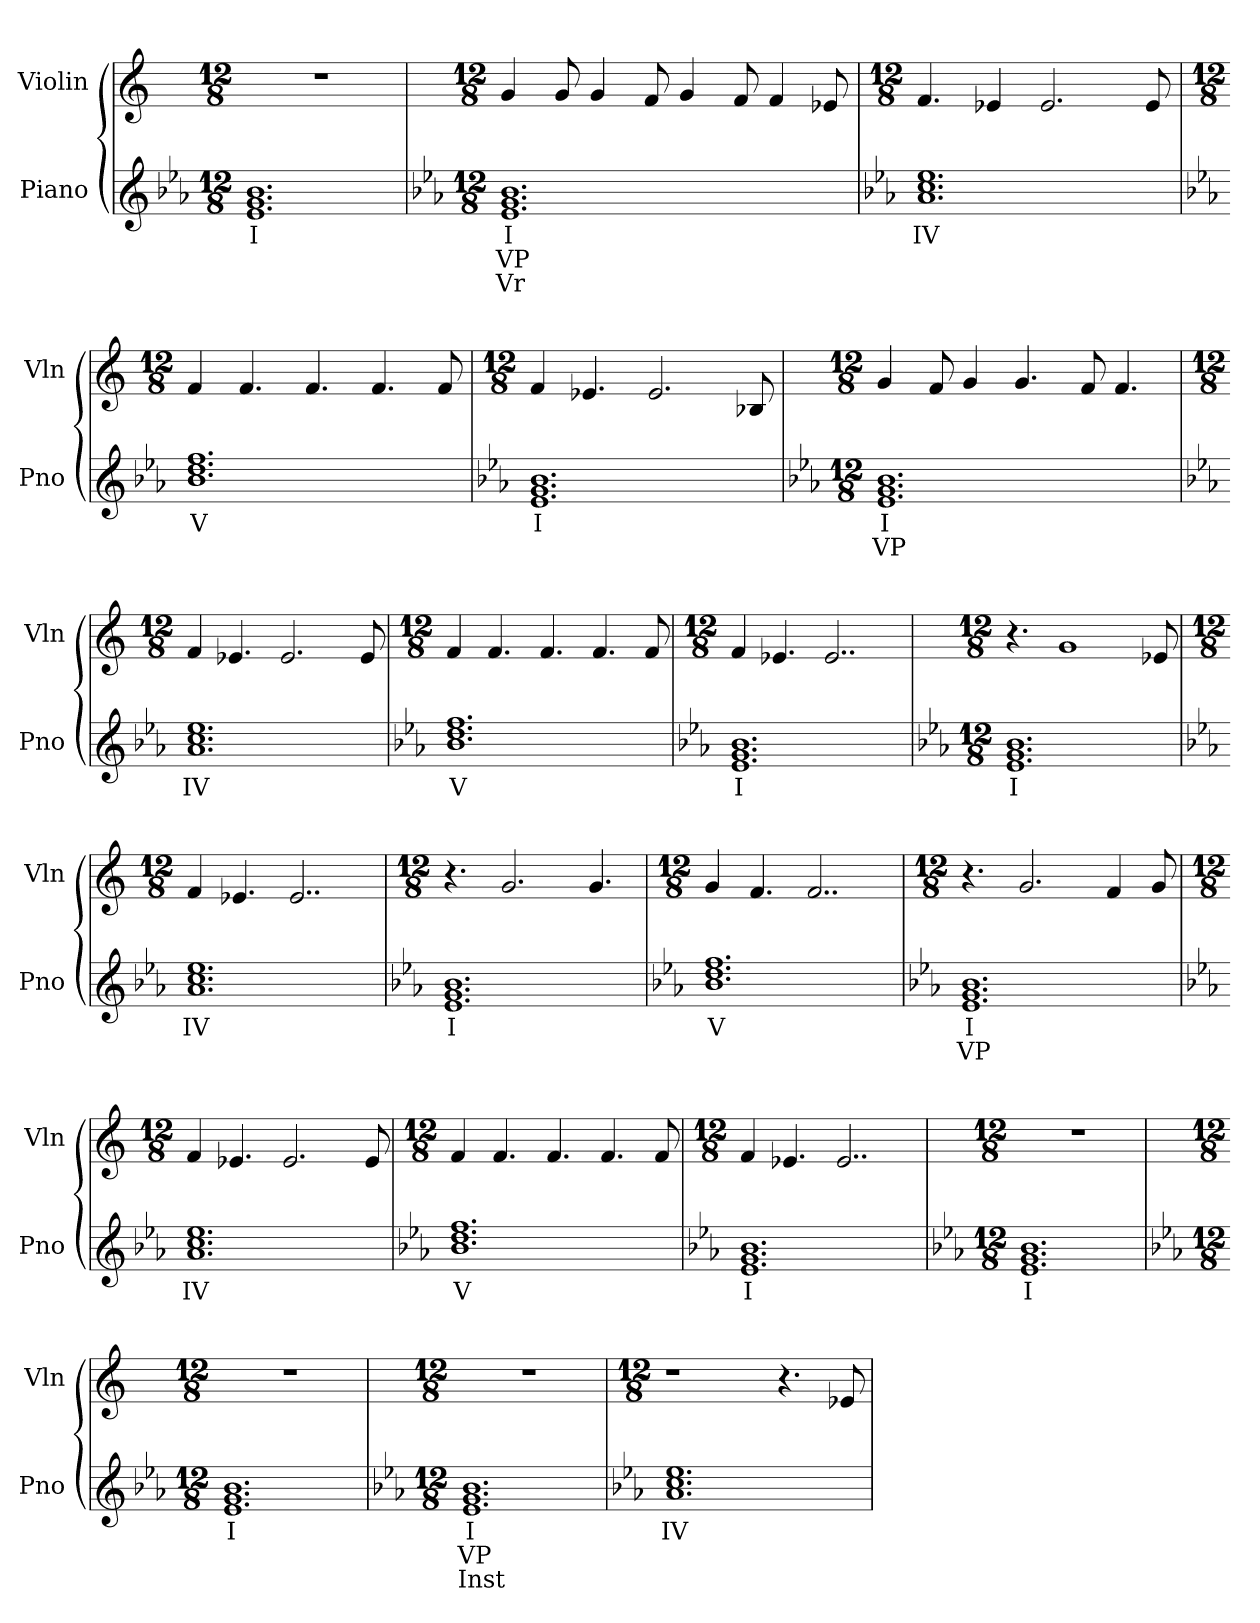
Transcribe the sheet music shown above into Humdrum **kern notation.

**kern	**text	**text	**text	**kern
*part2	*part2	*part2	*part2	*part1
*staff2	*staff2	*staff2	*staff2	*staff1
*I"Piano	*	*	*	*I"Violin
*I'Pno	*	*	*	*I'Vln
*k[b-e-a-]	*	*	*	*
*E-:	*	*	*	*
*M12/8	*	*	*	*M12/8
=	=	=	=	=
1.e- 1.g 1.b-	I	.	.	1.r
=	=	=	=	=
*k[b-e-a-]	*	*	*	*
*E-:	*	*	*	*
*M12/8	*	*	*	*M12/8
1.e- 1.g 1.b-	I	VP	Vr	4g
.	.	.	.	8g
.	.	.	.	4g
.	.	.	.	8f
.	.	.	.	4g
.	.	.	.	8f
.	.	.	.	4f
.	.	.	.	8e-X
=	=	=	=	=
*k[b-e-a-]	*	*	*	*
*E-:	*	*	*	*
*	*	*	*	*M12/8
1.a- 1.cc 1.ee-	IV	.	.	4.f
.	.	.	.	4e-X
.	.	.	.	2.e-
.	.	.	.	8e-
=	=	=	=	=
*k[b-e-a-]	*	*	*	*
*E-:	*	*	*	*
*	*	*	*	*M12/8
1.b- 1.dd 1.ff	V	.	.	4f
.	.	.	.	4.f
.	.	.	.	4.f
.	.	.	.	4.f
.	.	.	.	8f
=	=	=	=	=
*k[b-e-a-]	*	*	*	*
*E-:	*	*	*	*
*	*	*	*	*M12/8
1.e- 1.g 1.b-	I	.	.	4f
.	.	.	.	4.e-X
.	.	.	.	2.e-
.	.	.	.	8B-X
=	=	=	=	=
*k[b-e-a-]	*	*	*	*
*E-:	*	*	*	*
*M12/8	*	*	*	*M12/8
1.e- 1.g 1.b-	I	VP	.	4g
.	.	.	.	8f
.	.	.	.	4g
.	.	.	.	4.g
.	.	.	.	8f
.	.	.	.	4.f
=	=	=	=	=
*k[b-e-a-]	*	*	*	*
*E-:	*	*	*	*
*	*	*	*	*M12/8
1.a- 1.cc 1.ee-	IV	.	.	4f
.	.	.	.	4.e-X
.	.	.	.	2.e-
.	.	.	.	8e-
=	=	=	=	=
*k[b-e-a-]	*	*	*	*
*E-:	*	*	*	*
*	*	*	*	*M12/8
1.b- 1.dd 1.ff	V	.	.	4f
.	.	.	.	4.f
.	.	.	.	4.f
.	.	.	.	4.f
.	.	.	.	8f
=	=	=	=	=
*k[b-e-a-]	*	*	*	*
*E-:	*	*	*	*
*	*	*	*	*M12/8
1.e- 1.g 1.b-	I	.	.	4f
.	.	.	.	4.e-X
.	.	.	.	2..e-
=	=	=	=	=
*k[b-e-a-]	*	*	*	*
*E-:	*	*	*	*
*M12/8	*	*	*	*M12/8
1.e- 1.g 1.b-	I	.	.	4.r
.	.	.	.	1g
.	.	.	.	8e-X
=	=	=	=	=
*k[b-e-a-]	*	*	*	*
*E-:	*	*	*	*
*	*	*	*	*M12/8
1.a- 1.cc 1.ee-	IV	.	.	4f
.	.	.	.	4.e-X
.	.	.	.	2..e-
=	=	=	=	=
*k[b-e-a-]	*	*	*	*
*E-:	*	*	*	*
*	*	*	*	*M12/8
1.e- 1.g 1.b-	I	.	.	4.r
.	.	.	.	2.g
.	.	.	.	4.g
=	=	=	=	=
*k[b-e-a-]	*	*	*	*
*E-:	*	*	*	*
*	*	*	*	*M12/8
1.b- 1.dd 1.ff	V	.	.	4g
.	.	.	.	4.f
.	.	.	.	2..f
=	=	=	=	=
*k[b-e-a-]	*	*	*	*
*E-:	*	*	*	*
*	*	*	*	*M12/8
1.e- 1.g 1.b-	I	VP	.	4.r
.	.	.	.	2.g
.	.	.	.	4f
.	.	.	.	8g
=	=	=	=	=
*k[b-e-a-]	*	*	*	*
*E-:	*	*	*	*
*	*	*	*	*M12/8
1.a- 1.cc 1.ee-	IV	.	.	4f
.	.	.	.	4.e-X
.	.	.	.	2.e-
.	.	.	.	8e-
=	=	=	=	=
*k[b-e-a-]	*	*	*	*
*E-:	*	*	*	*
*	*	*	*	*M12/8
1.b- 1.dd 1.ff	V	.	.	4f
.	.	.	.	4.f
.	.	.	.	4.f
.	.	.	.	4.f
.	.	.	.	8f
=	=	=	=	=
*k[b-e-a-]	*	*	*	*
*E-:	*	*	*	*
*	*	*	*	*M12/8
1.e- 1.g 1.b-	I	.	.	4f
.	.	.	.	4.e-X
.	.	.	.	2..e-
=	=	=	=	=
*k[b-e-a-]	*	*	*	*
*E-:	*	*	*	*
*M12/8	*	*	*	*M12/8
1.e- 1.g 1.b-	I	.	.	1.r
=	=	=	=	=
*k[b-e-a-]	*	*	*	*
*E-:	*	*	*	*
*M12/8	*	*	*	*M12/8
1.e- 1.g 1.b-	I	.	.	1.r
=	=	=	=	=
*k[b-e-a-]	*	*	*	*
*E-:	*	*	*	*
*M12/8	*	*	*	*M12/8
1.e- 1.g 1.b-	I	VP	Inst	1.r
=	=	=	=	=
*k[b-e-a-]	*	*	*	*
*E-:	*	*	*	*
*	*	*	*	*M12/8
1.a- 1.cc 1.ee-	IV	.	.	1r
.	.	.	.	4.r
.	.	.	.	8e-X
=	=	=	=	=
*-	*-	*-	*-	*-
